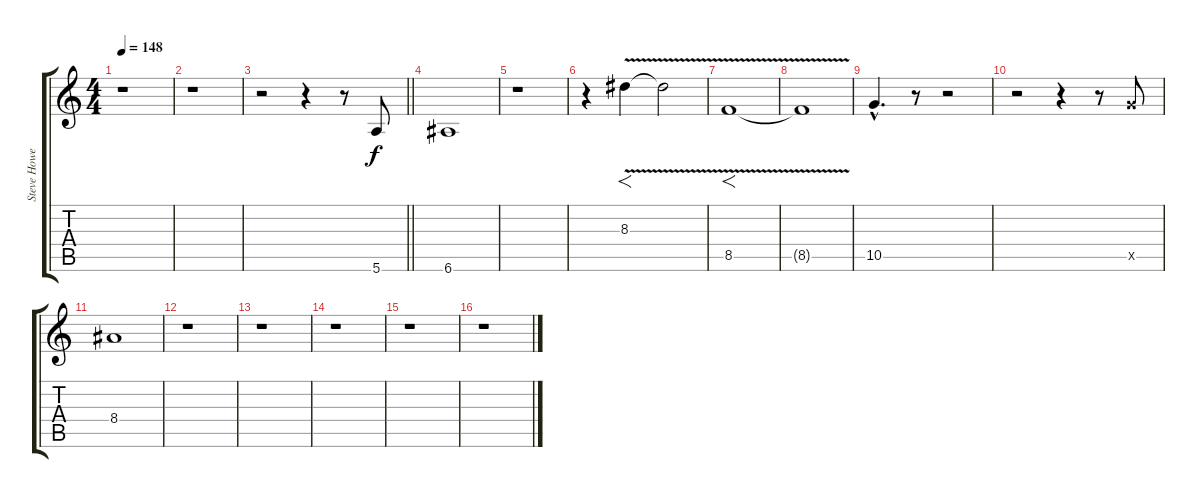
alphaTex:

\track ("Steve Howe 1" "Steve Howe") {instrument overdrivenguitar}
\staff {score tabs}
\tuning (E4 B3 G3 D3 A2 E2) {hide}
\ts (4 4)
\tempo 148
\clef g2
\ks c
r.1{dy f} |
r.1 |
\barLineRight lightlight
r.2 r.4 r.8 5.6.8 |
6.6.1 |
r.1 |
r.4 8.3{v}.4{f} 8.3{t}.2 |
8.5{v}.1{f} |
8.5{t}.1 |
10.5{hac}.4{d} r.8 r.2 |
r.2 r.4 r.8 10.5{x}.8 |
8.4.1 |
r.1 |
r.1 |
r.1 |
r.1 |
r.1
